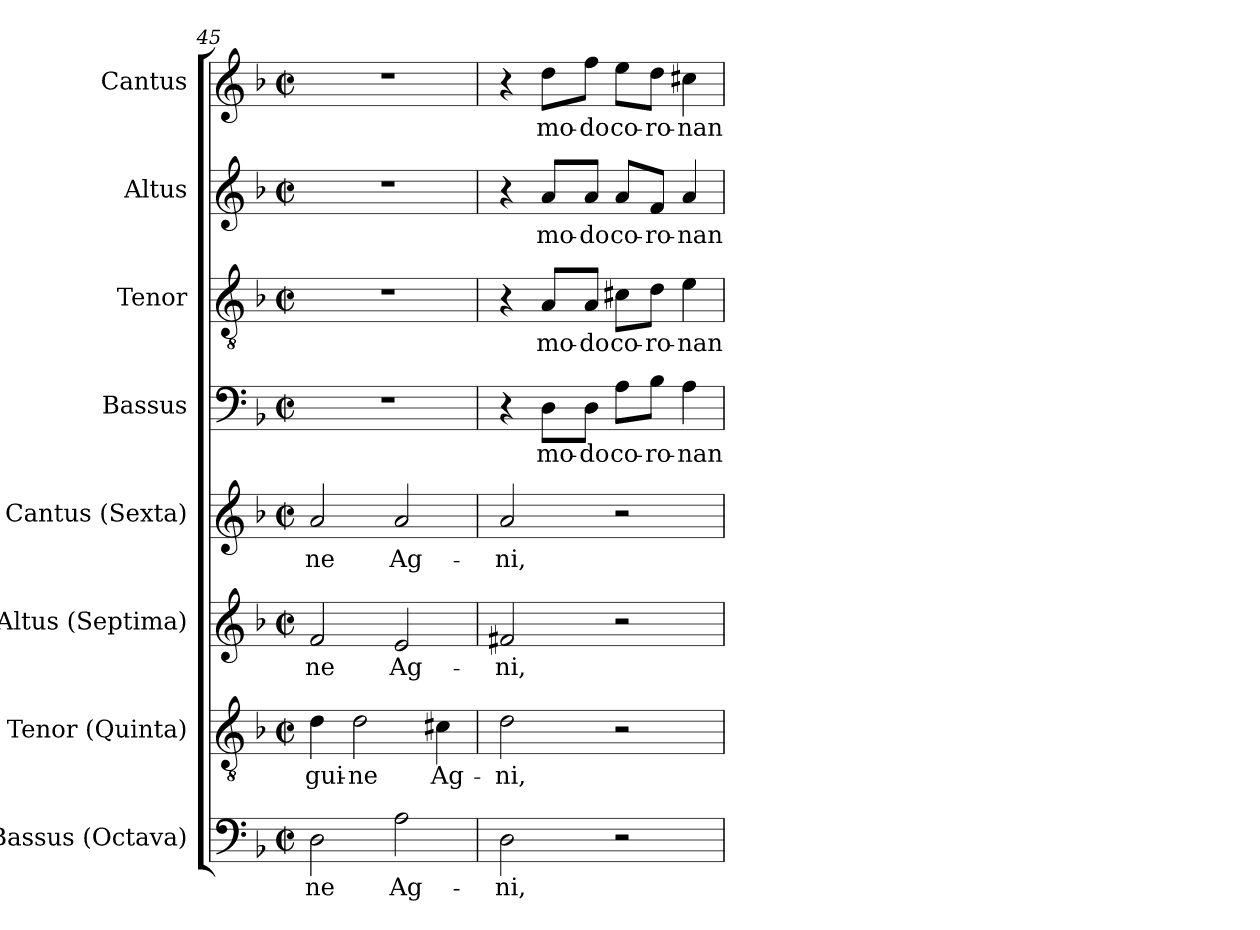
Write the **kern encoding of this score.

**kern	**text	**kern	**text	**kern	**text	**kern	**text	**kern	**text	**kern	**text	**kern	**text	**kern	**text
*part8	*part8	*part7	*part7	*part6	*part6	*part5	*part5	*part4	*part4	*part3	*part3	*part2	*part2	*part1	*part1
*staff8	*staff8	*staff7	*staff7	*staff6	*staff6	*staff5	*staff5	*staff4	*staff4	*staff3	*staff3	*staff2	*staff2	*staff1	*staff1
*I"Bassus (Octava)	*	*I"Tenor (Quinta)	*	*I"Altus (Septima)	*	*I"Cantus (Sexta)	*	*I"Bassus	*	*I"Tenor	*	*I"Altus	*	*I"Cantus	*
*I'B.	*	*I'T.	*	*I'A.	*	*I'S.	*	*I'B.	*	*I'T.	*	*I'A.	*	*I'S.	*
*clefF4	*	*clefGv2	*	*clefG2	*	*clefG2	*	*clefF4	*	*clefGv2	*	*clefG2	*	*clefG2	*
*	*	*ITrd7c12	*	*	*	*	*	*	*	*ITrd7c12	*	*	*	*	*
*k[b-]	*	*k[b-]	*	*k[b-]	*	*k[b-]	*	*k[b-]	*	*k[b-]	*	*k[b-]	*	*k[b-]	*
*F:	*	*F:	*	*F:	*	*F:	*	*F:	*	*F:	*	*F:	*	*F:	*
*M2/2	*	*M2/2	*	*M2/2	*	*M2/2	*	*M2/2	*	*M2/2	*	*M2/2	*	*M2/2	*
*met(c|)	*	*met(c|)	*	*met(c|)	*	*met(c|)	*	*met(c|)	*	*met(c|)	*	*met(c|)	*	*met(c|)	*
=45	=45	=45	=45	=45	=45	=45	=45	=45	=45	=45	=45	=45	=45	=45	=45
!	!LO:LY:b:color=#000000	!	!	!	!	!	!	!	!	!	!	!	!	!	!
!	!	!	!LO:LY:b:color=#000000	!	!	!	!	!	!	!	!	!	!	!	!
!	!	!	!	!	!LO:LY:b:color=#000000	!	!	!	!	!	!	!	!	!	!
!	!	!	!	!	!	!	!LO:LY:b:color=#000000	!	!	!	!	!	!	!	!
2Di\	-ne	4Di\	-gui-	2fi/	-ne	2ai/	-ne	1r	.	1r	.	1r	.	1r	.
!	!	!	!LO:LY:b:color=#000000	!	!	!	!	!	!	!	!	!	!	!	!
.	.	2Di\	-ne	.	.	.	.	.	.	.	.	.	.	.	.
!	!LO:LY:b:color=#000000	!	!	!	!	!	!	!	!	!	!	!	!	!	!
!	!	!	!	!	!LO:LY:b:color=#000000	!	!	!	!	!	!	!	!	!	!
!	!	!	!	!	!	!	!LO:LY:b:color=#000000	!	!	!	!	!	!	!	!
2Ai\	Ag-	.	.	2ei/	Ag-	2ai/	Ag-	.	.	.	.	.	.	.	.
!	!	!	!LO:LY:b:color=#000000	!	!	!	!	!	!	!	!	!	!	!	!
.	.	4C#Xi\	Ag-	.	.	.	.	.	.	.	.	.	.	.	.
!!LO:PB:g=z
=46	=46	=46	=46	=46	=46	=46	=46	=46	=46	=46	=46	=46	=46	=46	=46
!	!LO:LY:b:color=#000000	!	!	!	!	!	!	!	!	!	!	!	!	!	!
!	!	!	!LO:LY:b:color=#000000	!	!	!	!	!	!	!	!	!	!	!	!
!	!	!	!	!	!LO:LY:b:color=#000000	!	!	!	!	!	!	!	!	!	!
!	!	!	!	!	!	!	!LO:LY:b:color=#000000	!	!	!	!	!	!	!	!
2Di\	-ni,	2Di\	-ni,	2f#Xi/	-ni,	2ai/	-ni,	4r	.	4r	.	4r	.	4r	.
!	!	!	!	!	!	!	!	!	!LO:LY:b:color=#000000	!	!	!	!	!	!
!	!	!	!	!	!	!	!	!	!	!	!LO:LY:b:color=#000000	!	!	!	!
!	!	!	!	!	!	!	!	!	!	!	!	!	!LO:LY:b:color=#000000	!	!
!	!	!	!	!	!	!	!	!	!	!	!	!	!	!	!LO:LY:b:color=#000000
.	.	.	.	.	.	.	.	8Di\L	mo-	8AAi/L	mo-	8ai/L	mo-	8ddi\L	mo-
!	!	!	!	!	!	!	!	!	!LO:LY:b:color=#000000	!	!	!	!	!	!
!	!	!	!	!	!	!	!	!	!	!	!LO:LY:b:color=#000000	!	!	!	!
!	!	!	!	!	!	!	!	!	!	!	!	!	!LO:LY:b:color=#000000	!	!
!	!	!	!	!	!	!	!	!	!	!	!	!	!	!	!LO:LY:b:color=#000000
.	.	.	.	.	.	.	.	8Di\J	-do	8AAi/J	-do	8ai/J	-do	8ffi\J	-do
!	!	!	!	!	!	!	!	!	!LO:LY:b:color=#000000	!	!	!	!	!	!
!	!	!	!	!	!	!	!	!	!	!	!LO:LY:b:color=#000000	!	!	!	!
!	!	!	!	!	!	!	!	!	!	!	!	!	!LO:LY:b:color=#000000	!	!
!	!	!	!	!	!	!	!	!	!	!	!	!	!	!	!LO:LY:b:color=#000000
2r	.	2r	.	2r	.	2r	.	8Ai\L	co-	8C#Xi\L	co-	8ai/L	co-	8eei\L	co-
!	!	!	!	!	!	!	!	!	!LO:LY:b:color=#000000	!	!	!	!	!	!
!	!	!	!	!	!	!	!	!	!	!	!LO:LY:b:color=#000000	!	!	!	!
!	!	!	!	!	!	!	!	!	!	!	!	!	!LO:LY:b:color=#000000	!	!
!	!	!	!	!	!	!	!	!	!	!	!	!	!	!	!LO:LY:b:color=#000000
.	.	.	.	.	.	.	.	8B-i\J	-ro-	8Di\J	-ro-	8fi/J	-ro-	8ddi\J	-ro-
!	!	!	!	!	!	!	!	!	!LO:LY:b:color=#000000	!	!	!	!	!	!
!	!	!	!	!	!	!	!	!	!	!	!LO:LY:b:color=#000000	!	!	!	!
!	!	!	!	!	!	!	!	!	!	!	!	!	!LO:LY:b:color=#000000	!	!
!	!	!	!	!	!	!	!	!	!	!	!	!	!	!	!LO:LY:b:color=#000000
.	.	.	.	.	.	.	.	4Ai\	-nan-	4Ei\	-nan-	4ai/	-nan-	4cc#Xi\	-nan-
=	=	=	=	=	=	=	=	=	=	=	=	=	=	=	=
*-	*-	*-	*-	*-	*-	*-	*-	*-	*-	*-	*-	*-	*-	*-	*-
